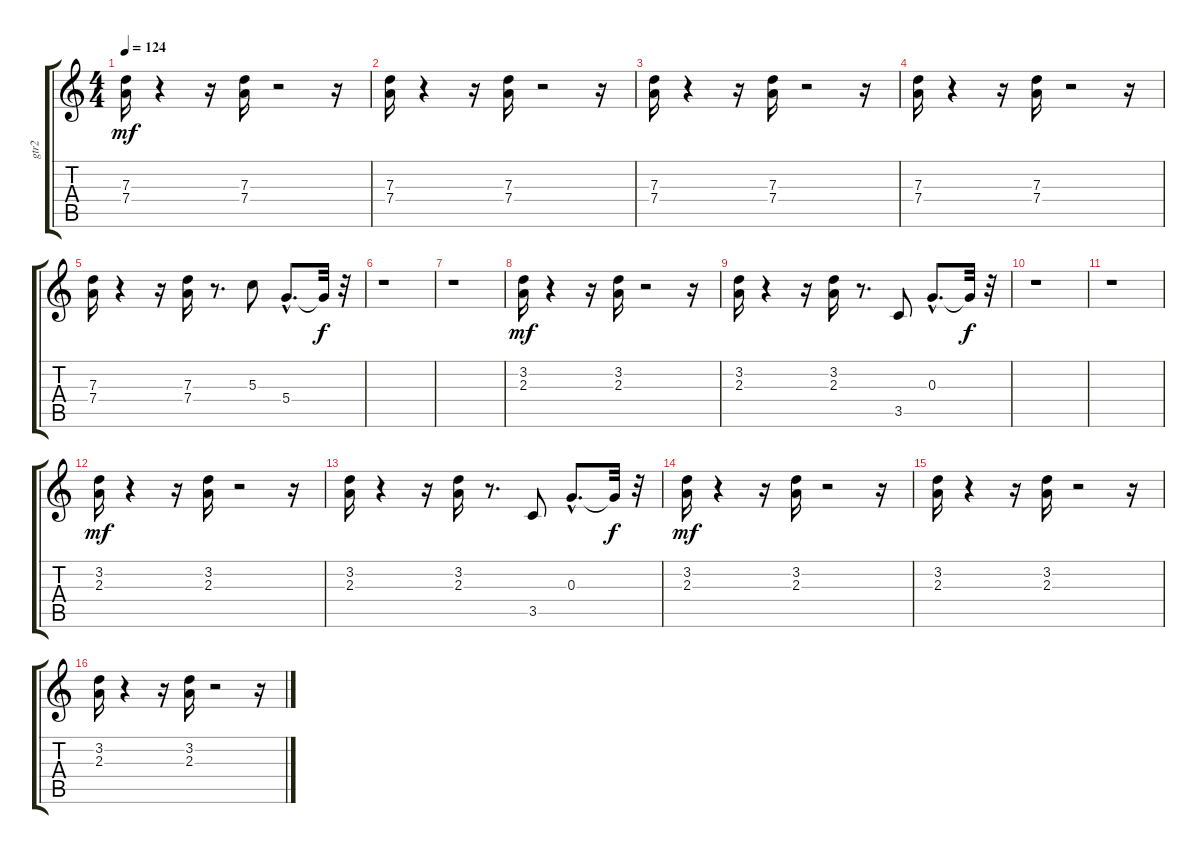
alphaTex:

\track ("gtr2" "gtr2") {instrument distortionguitar}
\staff {score tabs}
\tuning (E4 B3 G3 D3 A2 E2) {hide}
\ts (4 4)
\tempo 124
\clef g2
\ks c
(7.3 7.4).16{dy mf} r.4 r.16 (7.3 7.4).16 r.2 r.16 |
(7.3 7.4).16 r.4 r.16 (7.3 7.4).16 r.2 r.16 |
(7.3 7.4).16 r.4 r.16 (7.3 7.4).16 r.2 r.16 |
(7.3 7.4).16 r.4 r.16 (7.3 7.4).16 r.2 r.16 |
(7.3 7.4).16 r.4 r.16 (7.3 7.4).16 r.8{d} 5.3.8 5.4{hac}.8{d} 5.4{t}.32{dy f} r.32 |
r.1 |
r.1 |
(3.2 2.3).16{dy mf} r.4 r.16 (3.2 2.3).16 r.2 r.16 |
(3.2 2.3).16 r.4 r.16 (3.2 2.3).16 r.8{d} 3.5.8 0.3{hac}.8{d} 0.3{t}.32{dy f} r.32 |
r.1 |
r.1 |
(3.2 2.3).16{dy mf} r.4 r.16 (3.2 2.3).16 r.2 r.16 |
(3.2 2.3).16 r.4 r.16 (3.2 2.3).16 r.8{d} 3.5.8 0.3{hac}.8{d} 0.3{t}.32{dy f} r.32 |
(3.2 2.3).16{dy mf} r.4 r.16 (3.2 2.3).16 r.2 r.16 |
(3.2 2.3).16 r.4 r.16 (3.2 2.3).16 r.2 r.16 |
(3.2 2.3).16 r.4 r.16 (3.2 2.3).16 r.2 r.16
